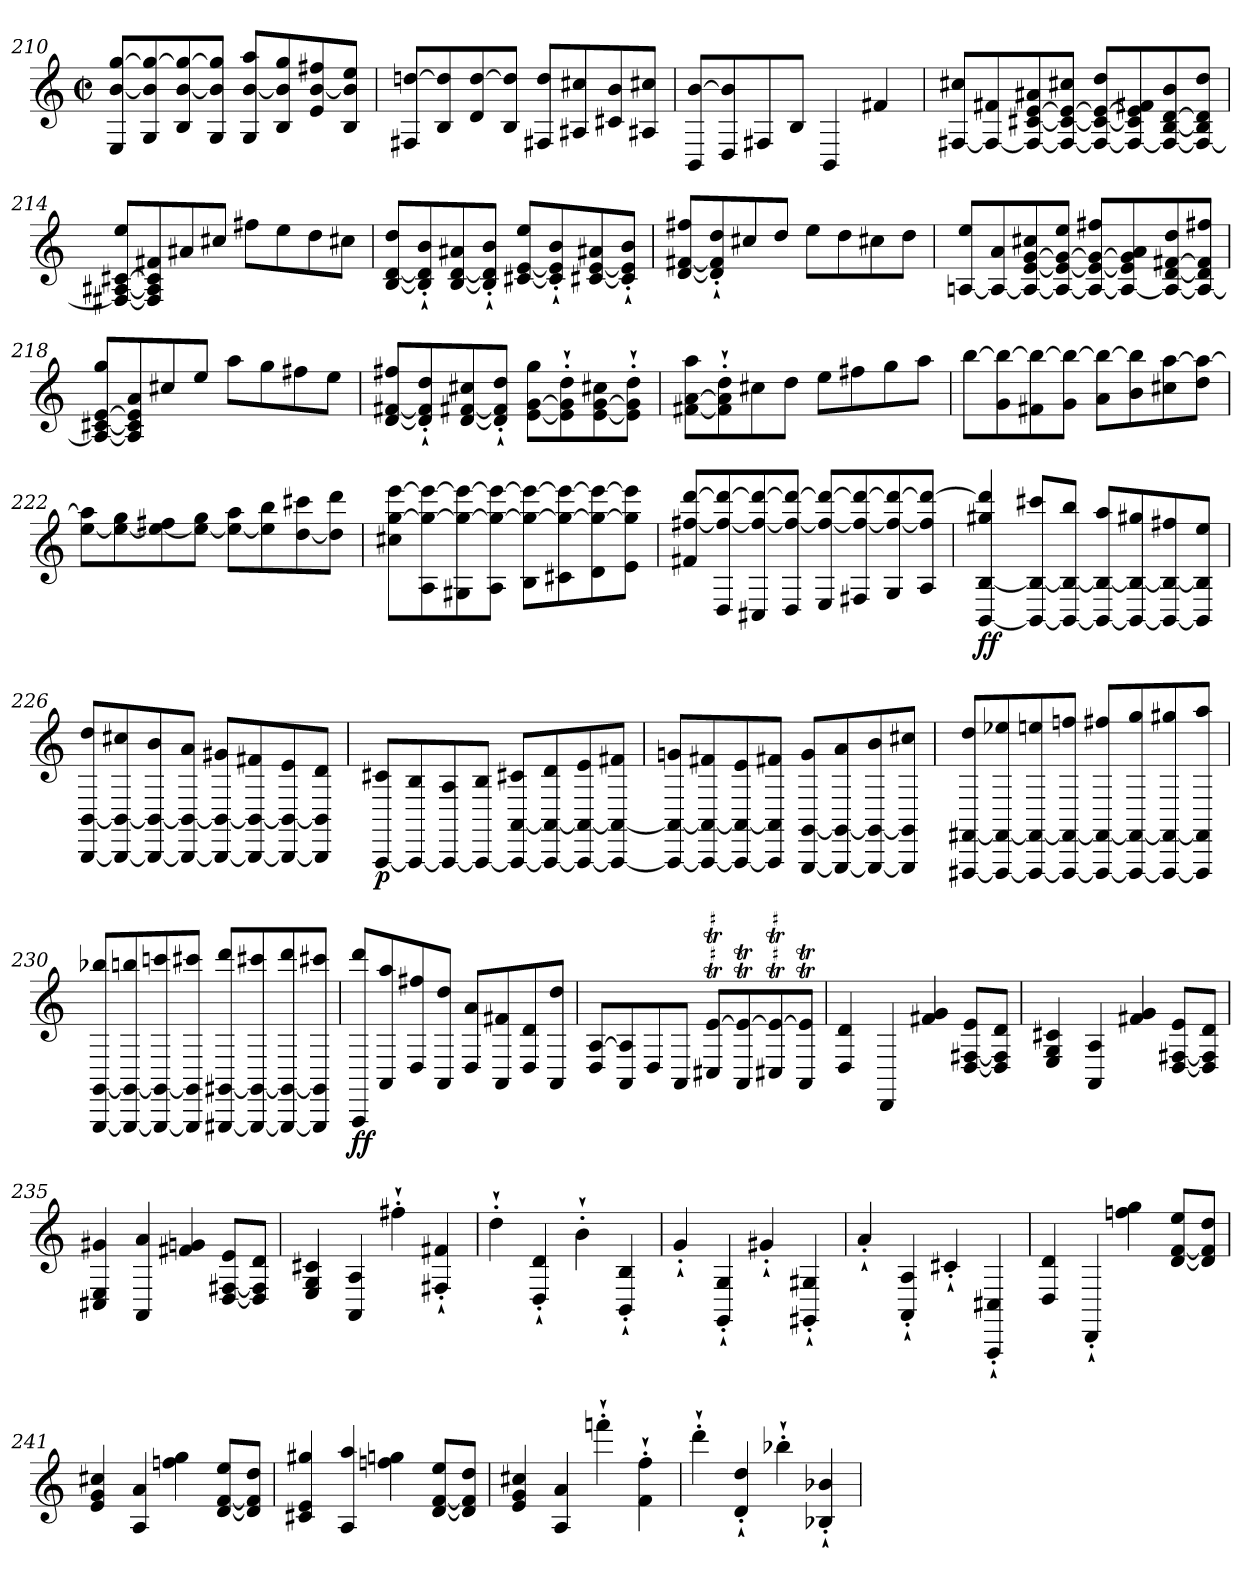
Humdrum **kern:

**kern	**dynam
*part1	*part1
*staff1	*staff1
*clefG2	*
*k[]	*
*C:	*
*M2/2	*
*met(c|)	*
=210	=210
8E [8b [8ggL	.
8G 8b] 8gg_	.
8B [8b 8gg_	.
8G 8b] 8gg]J	.
8G [8b 8aaL	.
8B 8b] 8gg	.
8e [8b 8ff#X	.
8B 8b] 8eeJ	.
=211	=211
8F#X [8ddnL	.
8B 8dd]	.
8d [8dd	.
8B 8dd]J	.
8F#X 8ddL	.
8A#X 8cc#X	.
8c#X 8b	.
8A#X 8cc#XJ	.
=212	=212
8BB [8bL	.
8D 8b]	.
8F#X	.
8BJ	.
4BB	.
4f#X	.
=213	=213
[8F#X 8cc#XL	.
8F#_ 8f#X	.
8F#_ [8c#X [8e 8a#X	.
8F#_ 8c#_ 8e_ 8cc#XJ	.
8F#_ 8c#_ 8e_ 8ddL	.
8F#_ 8c#] 8e] 8f#X	.
8F#_ [8B [8d 8b	.
8F#_ 8B] 8d] 8ddJ	.
=214	=214
8F#X_ [8A#X [8c#X 8eeL	.
8F#] 8A#] 8c#] 8f#X	.
8a#X	.
8cc#XJ	.
8ff#XL	.
8ee	.
8dd	.
8cc#XJ	.
=215	=215
[8B [8d 8ddL	.
8B]'` 8d]'` 8b'`	.
[8B [8d 8a#X	.
8B]'` 8d]'` 8b'`J	.
[8c#X [8e 8eeL	.
8c#]'` 8e]'` 8b'`	.
[8c#X [8e 8a#X	.
8c#]'` 8e]'` 8b'`J	.
=216	=216
[8d [8f#X 8ff#XL	.
8d]'` 8f#]'` 8dd'`	.
8cc#X	.
8ddJ	.
8eeL	.
8dd	.
8cc#X	.
8ddJ	.
=217	=217
[8An 8eeL	.
8A_ 8a	.
8A_ [8e [8g 8cc#X	.
8A_ 8e_ 8g_ 8eeJ	.
8A_ 8e_ 8g_ 8ff#XL	.
8A_ 8e] 8g] 8a	.
8A_ [8d [8f#X 8dd	.
8A_ 8d] 8f#] 8ff#XJ	.
=218	=218
8A_ [8c#X [8e 8ggL	.
8A] 8c#] 8e] 8a	.
8cc#X	.
8eeJ	.
8aaL	.
8gg	.
8ff#X	.
8eeJ	.
=219	=219
[8d [8f#X 8ff#XL	.
8d]'` 8f#]'` 8dd'`	.
[8d [8f#X 8cc#X	.
8d]'` 8f#]'` 8dd'`J	.
[8e [8g 8ggL	.
8e]'` 8g]'` 8dd'`	.
[8e [8g 8cc#X	.
8e]'` 8g]'` 8dd'`J	.
=220	=220
[8f#X [8a 8aaL	.
8f#]'` 8a]'` 8dd'`	.
8cc#X	.
8ddJ	.
8eeL	.
8ff#X	.
8gg	.
8aaJ	.
=221	=221
[8bbL	.
8g 8bb_	.
8f#X 8bb_	.
8g 8bb_J	.
8a 8bb_L	.
8b 8bb]	.
8cc#X [8aa	.
8dd 8aa_J	.
=222	=222
[8ee 8aa]L	.
8ee_ 8gg	.
8ee_ 8ff#X	.
8ee_ 8ggJ	.
8ee_ 8aaL	.
8ee] 8bb	.
[8dd 8ccc#X	.
8dd] 8dddJ	.
=223	=223
8cc#X [8gg [8eeeL	.
8A 8gg_ 8eee_	.
8G#X 8gg_ 8eee_	.
8A 8gg_ 8eee_J	.
8B 8gg_ 8eee_L	.
8c#X 8gg_ 8eee_	.
8d 8gg_ 8eee_	.
8e 8gg] 8eee]J	.
=224	=224
8f#X [8ff#X [8dddL	.
8D 8ff#_ 8ddd_	.
8C#X 8ff#_ 8ddd_	.
8D 8ff#_ 8ddd_J	.
8E 8ff#_ 8ddd_L	.
8F#X 8ff#_ 8ddd_	.
8G 8ff#_ 8ddd_	.
8A 8ff#] 8ddd_J	.
=225	=225
[4BB [4B 4gg#X 4ddd]	ff
8BB_ 8B_ 8ccc#XL	.
8BB_ 8B_ 8bbJ	.
8BB_ 8B_ 8aaL	.
8BB_ 8B_ 8gg#X	.
8BB_ 8B_ 8ff#X	.
8BB] 8B] 8eeJ	.
=226	=226
[8BBB [8BB 8ddL	.
8BBB_ 8BB_ 8cc#X	.
8BBB_ 8BB_ 8b	.
8BBB_ 8BB_ 8aJ	.
8BBB_ 8BB_ 8g#XL	.
8BBB_ 8BB_ 8f#X	.
8BBB_ 8BB_ 8e	.
8BBB] 8BB] 8dJ	.
=227	=227
[8AAA 8c#XL	p
8AAA_ 8B	.
8AAA_ 8A	.
8AAA_ 8BJ	.
8AAA_ [8AA 8c#XL	.
8AAA_ 8AA_ 8d	.
8AAA_ 8AA_ 8e	.
8AAA_ 8AA_ 8f#XJ	.
=228	=228
8AAA_ 8AA_ 8gnL	.
8AAA_ 8AA_ 8f#X	.
8AAA_ 8AA_ 8e	.
8AAA] 8AA] 8f#XJ	.
[8GGG [8GG 8gL	.
8GGG_ 8GG_ 8a	.
8GGG_ 8GG_ 8b	.
8GGG] 8GG] 8cc#XJ	.
=229	=229
[8FFF#X [8FF#X 8ddL	.
8FFF#_ 8FF#_ 8ee-X	.
8FFF#_ 8FF#_ 8een	.
8FFF#_ 8FF#_ 8ffnJ	.
8FFF#_ 8FF#_ 8ff#XL	.
8FFF#_ 8FF#_ 8gg	.
8FFF#_ 8FF#_ 8gg#X	.
8FFF#] 8FF#] 8aaJ	.
=230	=230
[8GGG [8GG 8bb-XL	.
8GGG_ 8GG_ 8bbn	.
8GGG_ 8GG_ 8cccn	.
8GGG] 8GG] 8ccc#XJ	.
[8GGG#X [8GG#X 8dddL	.
8GGG#_ 8GG#_ 8ccc#X	.
8GGG#_ 8GG#_ 8ddd	.
8GGG#] 8GG#] 8ccc#XJ	.
=231	=231
8AAA 8dddL	ff
8AA 8aa	.
8D 8ff#X	.
8AA 8ddJ	.
8D 8aL	.
8AA 8f#X	.
8D 8d	.
8AA 8ddJ	.
=232	=232
8D [8AL	.
8AA 8A]	.
8D	.
8AAJ	.
8C#XT [8eTL	.
8AAT 8e_T	.
8C#XT 8e_T	.
8AAT 8e]TJ	.
=233	=233
4D 4d	.
4DD	.
4f#X 4g	.
[8D [8F#X 8eL	.
8D] 8F#] 8dJ	.
=234	=234
4E 4G 4c#X	.
4AA 4A	.
4f#X 4g	.
[8D [8F#X 8eL	.
8D] 8F#] 8dJ	.
=235	=235
4C#X 4E 4g#X	.
4AA 4a	.
4f#X 4gn	.
[8D [8F#X 8eL	.
8D] 8F#] 8dJ	.
=236	=236
4E 4G 4c#X	.
4AA 4A	.
4ff#X'`	.
4F#X'` 4f#X'`	.
=237	=237
4dd'`	.
4D'` 4d'`	.
4b'`	.
4BB'` 4B'`	.
=238	=238
4g'`	.
4GG'` 4G'`	.
4g#X'`	.
4GG#X'` 4G#X'`	.
=239	=239
4a'`	.
4AA'` 4A'`	.
4c#X'`	.
4AAA'` 4C#X'`	.
=240	=240
4D 4d	.
4DD'`	.
4ffn 4gg	.
[8d [8f 8eeL	.
8d] 8f] 8ddJ	.
=241	=241
4e 4g 4cc#X	.
4A 4a	.
4ffn 4gg	.
[8d [8f 8eeL	.
8d] 8f] 8ddJ	.
=242	=242
4c#X 4e 4gg#X	.
4A 4aa	.
4ffn 4ggn	.
[8d [8f 8eeL	.
8d] 8f] 8ddJ	.
=243	=243
4e 4g 4cc#X	.
4A 4a	.
4fffn'`	.
4f'` 4ff'`	.
=244	=244
4ddd'`	.
4d'` 4dd'`	.
4bb-X'`	.
4B-X'` 4b-X'`	.
=	=
*-	*-
